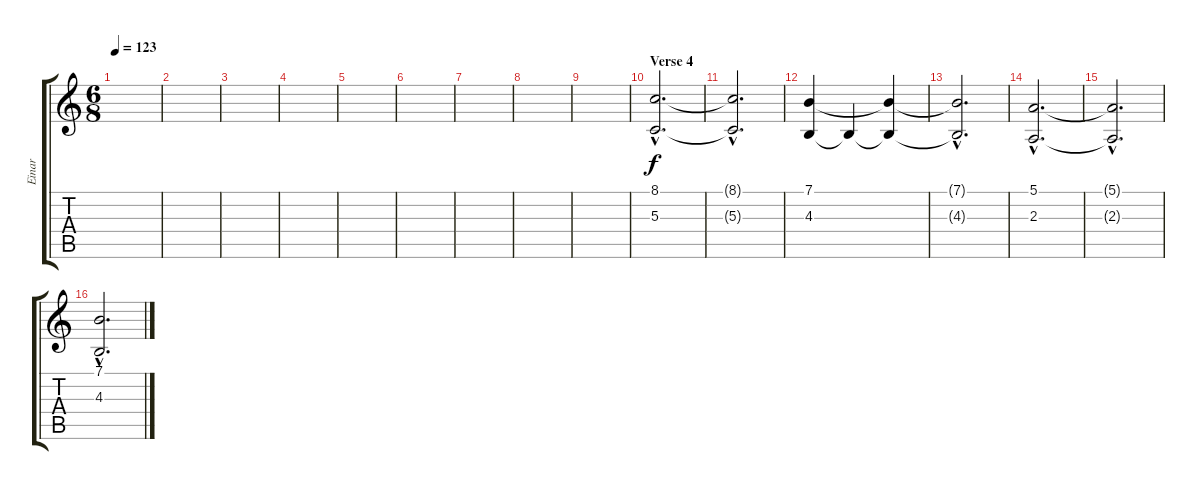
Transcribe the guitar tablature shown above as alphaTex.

\track ("Einar" "Einar") {instrument fx4atmosphere}
\staff {score tabs}
\tuning (E4 B3 G3 D3 A2 E2) {hide}
\ts (6 8)
\tempo 123
\clef g2
\ks c
|
|
|
|
|
|
|
|
|
\section ("" "Verse 4 ")
(8.1{hac} 5.3{hac}).2{d instrument choiraahs} |
(8.1{hac t} 5.3{hac t}).2{d} |
(7.1 4.3).4 4.3{t}.4 (7.1{t} 4.3{t}).4 |
(7.1{hac t} 4.3{hac t}).2{d} |
(5.1{hac} 2.3{hac}).2{d} |
(5.1{hac t} 2.3{hac t}).2{d} |
(7.1{hac} 4.3{hac}).2{d}
